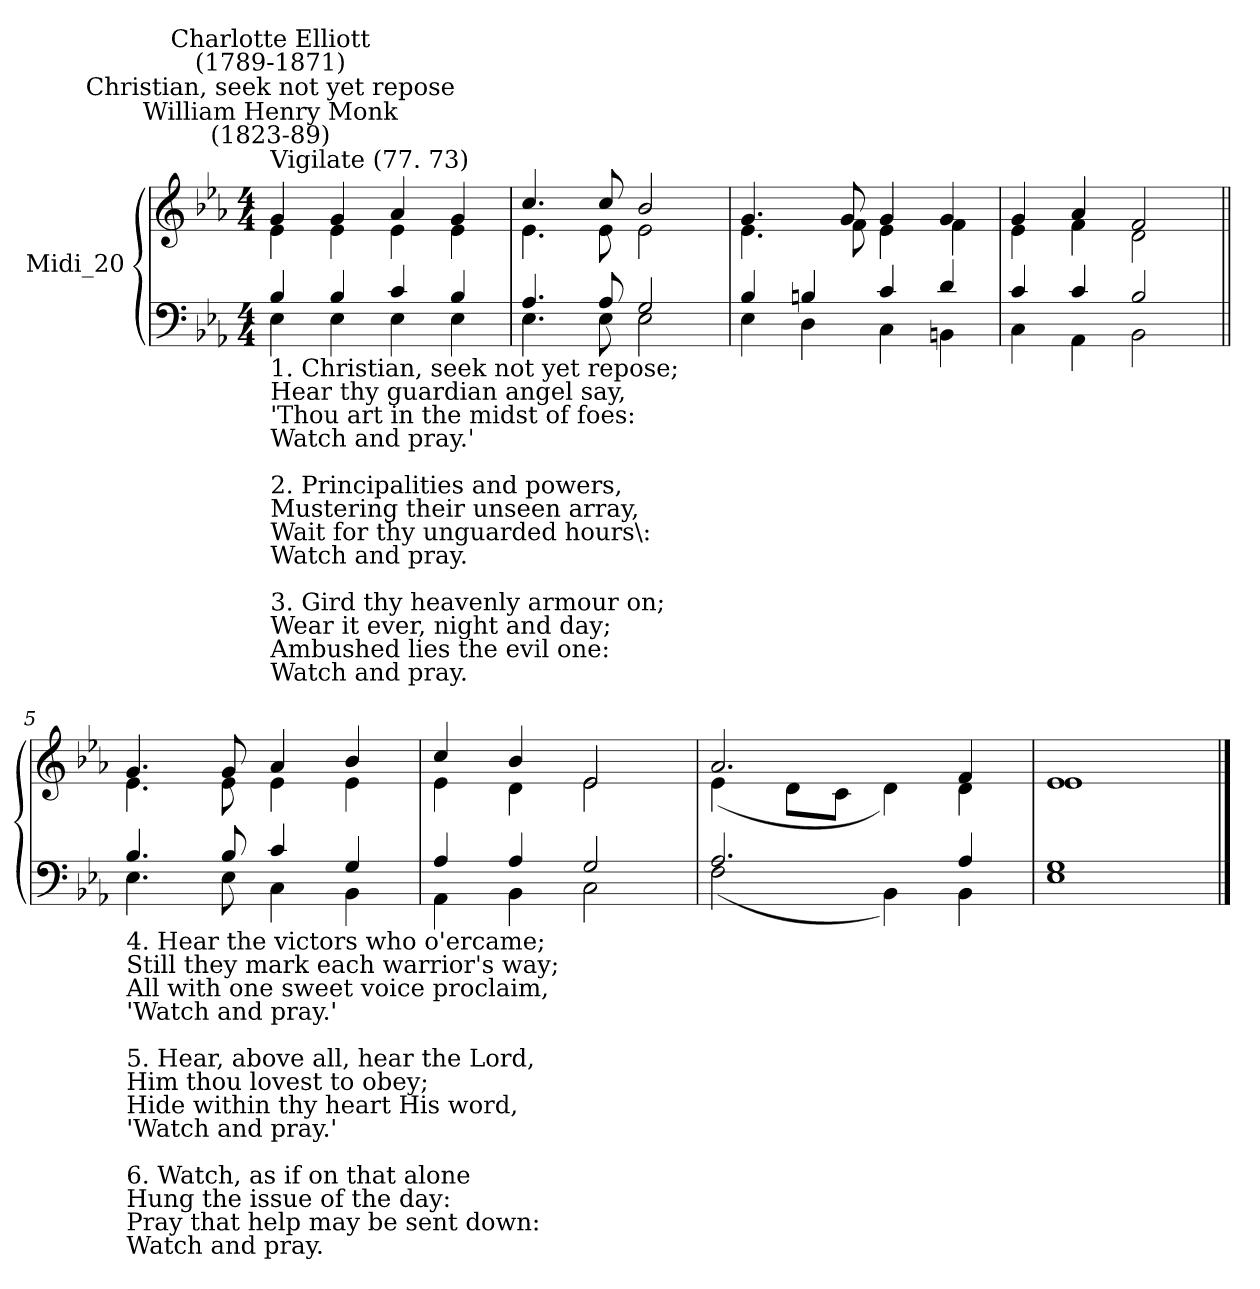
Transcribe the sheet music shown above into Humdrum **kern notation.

**kern	**kern
*part2	*part1
*staff2	*staff1
*I"Midi_20	*I"Midi_20
*clefF4	*clefG2
*k[b-e-a-]	*k[b-e-a-]
*E-:	*E-:
*M4/4	*M4/4
=1	=1
*^	*^
!	!	!LO:TX:a:t=Vigilate (77. 73)	!
!	!	!LO:TX:a:cj:t=William Henry Monk\n(1823-89)	!
!	!	!LO:TX:a:cj:t=Christian, seek not yet repose	!
!	!	!LO:TX:a:cj:t=Charlotte Elliott\n(1789-1871)	!
!LO:TX:b:t=1. Christian, seek not yet repose;\nHear thy guardian angel say,\n'Thou art in the midst of foes&colon;\nWatch and pray.'\n\n2. Principalities and powers,\nMustering their unseen array,\nWait for thy unguarded hours\&colon;\nWatch and pray.\n\n3. Gird thy heavenly armour on;\nWear it  ever, night and day;\nAmbushed lies the evil one&colon;\nWatch and pray.	!	!	!
4B-/	4E-\	4g/	4e-\
4B-/	4E-\	4g/	4e-\
4c/	4E-\	4a-/	4e-\
4B-/	4E-\	4g/	4e-\
=2	=2	=2	=2
4.A-/	4.E-\	4.cc/	4.e-\
8A-/	8E-\	8cc/	8e-\
2G/	2E-\	2b-/	2e-\
=3	=3	=3	=3
4B-/	4E-\	4.g/	4.e-\
4Bn/	4D\	.	.
.	.	8g/	8f\
4c/	4C\	4g/	4e-\
4d/	4BBn\	4g/	4f\
=4	=4	=4	=4
4c/	4C\	4g/	4e-\
4c/	4AA-\	4a-/	4f\
2B-/	2BB-\	2f/	2d\
=5||	=5||	=5||	=5||
!LO:TX:b:t=4. Hear the victors who o'ercame;\nStill they mark each warrior's way;\nAll with one sweet voice proclaim,\n'Watch and pray.'\n\n5. Hear, above all, hear the Lord,\nHim thou lovest to obey;\nHide within thy heart His word,\n'Watch and pray.'\n\n6. Watch, as if on that alone\nHung the issue of the day&colon;\nPray that help may be sent down&colon;\nWatch and pray.	!	!	!
4.B-/	4.E-\	4.g/	4.e-\
8B-/	8E-\	8g/	8e-\
4c/	4C\	4a-/	4e-\
4G/	4BB-\	4b-/	4e-\
=6	=6	=6	=6
4A-/	4AA-\	4cc/	4e-\
4A-/	4BB-\	4b-/	4d\
2G/	2C\	2e-/	2e-\
=7	=7	=7	=7
2.A-/	(<2F\	2.a-/	(<4e-\
.	.	.	8d\L
.	.	.	8c\J
.	4BB-\)	.	4d\)
4A-/	4BB-\	4f/	4d\
=8	=8	=8	=8
1G/	1E-\	1e-/	1e-\
*v	*v	*	*
*	*v	*v
==	==
*-	*-
